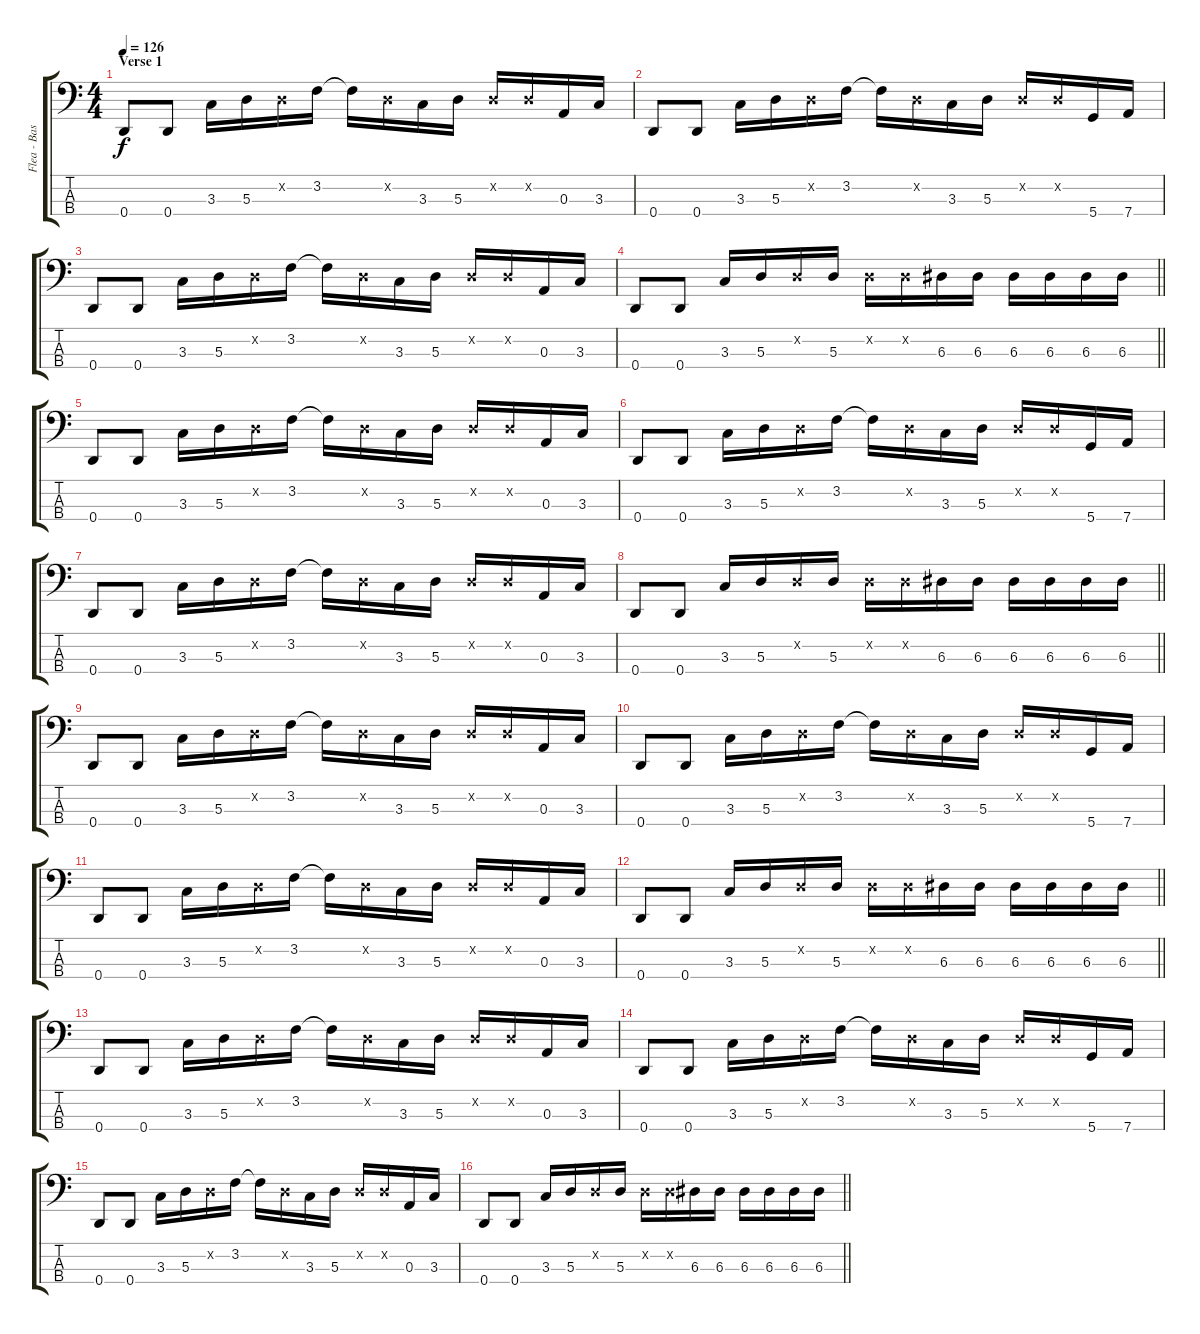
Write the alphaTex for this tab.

\track ("Flea - Bass Distortion" "Flea - Bas") {instrument overdrivenguitar}
\staff {score tabs}
\tuning (G2 D2 A1 D1) {hide}
\ts (4 4)
\section ("" "Verse 1")
\tempo 126
\clef f4
\ks c
0.4.8{dy f} 0.4.8 3.3.16 5.3.16 0.2{x}.16 3.2.16 3.2{t}.16 0.2{x}.16 3.3.16 5.3.16 0.2{x}.16 0.2{x}.16 0.3.16 3.3.16 |
0.4.8 0.4.8 3.3.16 5.3.16 0.2{x}.16 3.2.16 3.2{t}.16 0.2{x}.16 3.3.16 5.3.16 0.2{x}.16 0.2{x}.16 5.4.16 7.4.16 |
0.4.8 0.4.8 3.3.16 5.3.16 0.2{x}.16 3.2.16 3.2{t}.16 0.2{x}.16 3.3.16 5.3.16 0.2{x}.16 0.2{x}.16 0.3.16 3.3.16 |
\barLineRight lightlight
0.4.8 0.4.8 3.3.16 5.3.16 0.2{x}.16 5.3.16 0.2{x}.16 0.2{x}.16 6.3.16 6.3.16 6.3.16 6.3.16 6.3.16 6.3.16 |
0.4.8 0.4.8 3.3.16 5.3.16 0.2{x}.16 3.2.16 3.2{t}.16 0.2{x}.16 3.3.16 5.3.16 0.2{x}.16 0.2{x}.16 0.3.16 3.3.16 |
0.4.8 0.4.8 3.3.16 5.3.16 0.2{x}.16 3.2.16 3.2{t}.16 0.2{x}.16 3.3.16 5.3.16 0.2{x}.16 0.2{x}.16 5.4.16 7.4.16 |
0.4.8 0.4.8 3.3.16 5.3.16 0.2{x}.16 3.2.16 3.2{t}.16 0.2{x}.16 3.3.16 5.3.16 0.2{x}.16 0.2{x}.16 0.3.16 3.3.16 |
\barLineRight lightlight
0.4.8 0.4.8 3.3.16 5.3.16 0.2{x}.16 5.3.16 0.2{x}.16 0.2{x}.16 6.3.16 6.3.16 6.3.16 6.3.16 6.3.16 6.3.16 |
0.4.8 0.4.8 3.3.16 5.3.16 0.2{x}.16 3.2.16 3.2{t}.16 0.2{x}.16 3.3.16 5.3.16 0.2{x}.16 0.2{x}.16 0.3.16 3.3.16 |
0.4.8 0.4.8 3.3.16 5.3.16 0.2{x}.16 3.2.16 3.2{t}.16 0.2{x}.16 3.3.16 5.3.16 0.2{x}.16 0.2{x}.16 5.4.16 7.4.16 |
0.4.8 0.4.8 3.3.16 5.3.16 0.2{x}.16 3.2.16 3.2{t}.16 0.2{x}.16 3.3.16 5.3.16 0.2{x}.16 0.2{x}.16 0.3.16 3.3.16 |
\barLineRight lightlight
0.4.8 0.4.8 3.3.16 5.3.16 0.2{x}.16 5.3.16 0.2{x}.16 0.2{x}.16 6.3.16 6.3.16 6.3.16 6.3.16 6.3.16 6.3.16 |
0.4.8 0.4.8 3.3.16 5.3.16 0.2{x}.16 3.2.16 3.2{t}.16 0.2{x}.16 3.3.16 5.3.16 0.2{x}.16 0.2{x}.16 0.3.16 3.3.16 |
0.4.8 0.4.8 3.3.16 5.3.16 0.2{x}.16 3.2.16 3.2{t}.16 0.2{x}.16 3.3.16 5.3.16 0.2{x}.16 0.2{x}.16 5.4.16 7.4.16 |
0.4.8 0.4.8 3.3.16 5.3.16 0.2{x}.16 3.2.16 3.2{t}.16 0.2{x}.16 3.3.16 5.3.16 0.2{x}.16 0.2{x}.16 0.3.16 3.3.16 |
\barLineRight lightlight
0.4.8 0.4.8 3.3.16 5.3.16 0.2{x}.16 5.3.16 0.2{x}.16 0.2{x}.16 6.3.16 6.3.16 6.3.16 6.3.16 6.3.16 6.3.16
